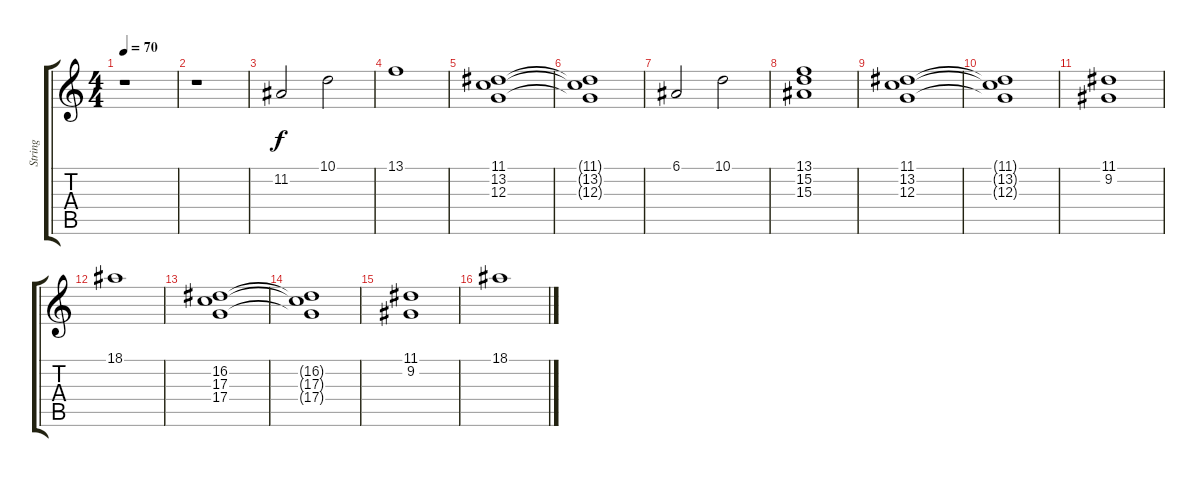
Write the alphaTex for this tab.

\track ("String" "String") {instrument stringensemble1}
\staff {score tabs}
\tuning (E4 B3 G3 D3 A2 E2) {hide}
\ts (4 4)
\tempo 70
\clef g2
\ks c
r.1{dy f} |
r.1 |
11.2.2 10.1.2 |
13.1.1 |
(11.1 13.2 12.3).1 |
(11.1{t} 13.2{t} 12.3{t}).1 |
6.1.2 10.1.2 |
(13.1 15.2 15.3).1 |
(11.1 13.2 12.3).1 |
(11.1{t} 13.2{t} 12.3{t}).1 |
(11.1 9.2).1 |
18.1.1 |
(16.2 17.3 17.4).1 |
(16.2{t} 17.3{t} 17.4{t}).1 |
(11.1 9.2).1 |
18.1.1
